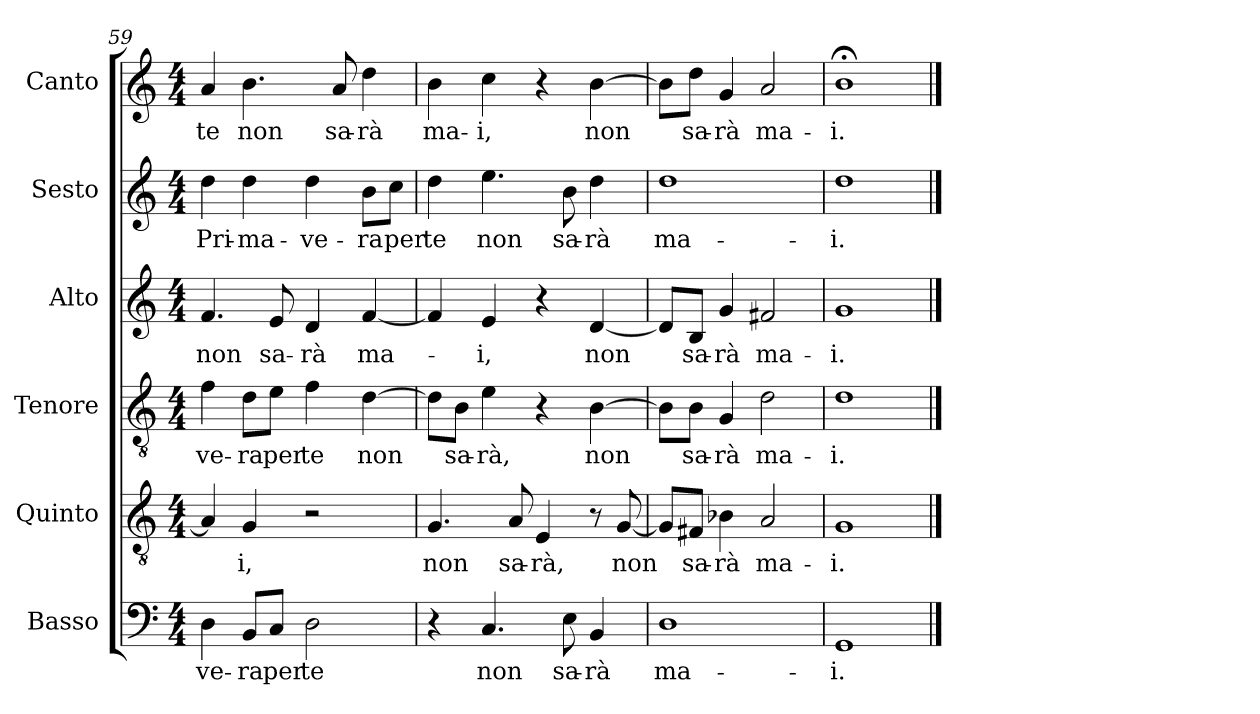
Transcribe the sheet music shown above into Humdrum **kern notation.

**kern	**text	**kern	**text	**kern	**text	**kern	**text	**kern	**text	**kern	**text
*part6	*part6	*part5	*part5	*part4	*part4	*part3	*part3	*part2	*part2	*part1	*part1
*staff6	*staff6	*staff5	*staff5	*staff4	*staff4	*staff3	*staff3	*staff2	*staff2	*staff1	*staff1
*I"Basso	*	*I"Quinto	*	*I"Tenore	*	*I"Alto	*	*I"Sesto	*	*I"Canto	*
*I'B	*	*	*	*I'T	*	*I'A	*	*	*	*I'C	*
*clefF4	*	*clefGv2	*	*clefGv2	*	*clefG2	*	*clefG2	*	*clefG2	*
*k[]	*	*k[]	*	*k[]	*	*k[]	*	*k[]	*	*k[]	*
*C:	*	*C:	*	*C:	*	*C:	*	*C:	*	*C:	*
*M4/4	*	*M4/4	*	*M4/4	*	*M4/4	*	*M4/4	*	*M4/4	*
=59	=59	=59	=59	=59	=59	=59	=59	=59	=59	=59	=59
!	!LO:LY:b	!	!	!	!LO:LY:b	!	!LO:LY:b	!	!LO:LY:b	!	!LO:LY:b
4D\	-ve-	4A/]	.	4f\	-ve-	4.f/	non	4dd\	Pri-	4a/	te
!	!LO:LY:b	!	!LO:LY:b	!	!LO:LY:b	!	!	!	!LO:LY:b	!	!LO:LY:b
8BB/L	-ra	4G/	-i,	8d\L	-ra	.	.	4dd\	-ma-	4.b\	non
!	!LO:LY:b	!	!	!	!LO:LY:b	!	!LO:LY:b	!	!	!	!
8C/J	per	.	.	8e\J	per	8e/	sa-	.	.	.	.
!	!LO:LY:b	!	!	!	!LO:LY:b	!	!LO:LY:b	!	!LO:LY:b	!	!
2D\	te	2r	.	4f\	te	4d/	-rà	4dd\	-ve-	.	.
!	!	!	!	!	!	!	!	!	!	!	!LO:LY:b
.	.	.	.	.	.	.	.	.	.	8a/	sa-
!	!	!	!	!	!LO:LY:b	!	!LO:LY:b	!	!LO:LY:b	!	!LO:LY:b
.	.	.	.	[4d\	non	[4f/	ma-	8b\L	-ra	4dd\	-rà
!	!	!	!	!	!	!	!	!	!LO:LY:b	!	!
.	.	.	.	.	.	.	.	8cc\J	per	.	.
=60	=60	=60	=60	=60	=60	=60	=60	=60	=60	=60	=60
!	!	!	!LO:LY:b	!	!	!	!	!	!LO:LY:b	!	!LO:LY:b
4r	.	4.G/	non	8d\L]	.	4f/]	.	4dd\	te	4b\	ma-
!	!	!	!	!	!LO:LY:b	!	!	!	!	!	!
.	.	.	.	8B\J	sa-	.	.	.	.	.	.
!	!LO:LY:b	!	!	!	!LO:LY:b	!	!LO:LY:b	!	!LO:LY:b	!	!LO:LY:b
4.C/	non	.	.	4e\	-rà,	4e/	-i,	4.ee\	non	4cc\	-i,
!	!	!	!LO:LY:b	!	!	!	!	!	!	!	!
.	.	8A/	sa-	.	.	.	.	.	.	.	.
!	!	!	!LO:LY:b	!	!	!	!	!	!	!	!
.	.	4E/	-rà,	4r	.	4r	.	.	.	4r	.
!	!LO:LY:b	!	!	!	!	!	!	!	!LO:LY:b	!	!
8E\	sa-	.	.	.	.	.	.	8b\	sa-	.	.
!	!LO:LY:b	!	!	!	!LO:LY:b	!	!LO:LY:b	!	!LO:LY:b	!	!LO:LY:b
4BB/	-rà	8r	.	[4B\	non	[4d/	non	4dd\	-rà	[4b\	non
!	!	!	!LO:LY:b	!	!	!	!	!	!	!	!
.	.	[8G/	non	.	.	.	.	.	.	.	.
=61	=61	=61	=61	=61	=61	=61	=61	=61	=61	=61	=61
!	!LO:LY:b	!	!	!	!	!	!	!	!LO:LY:b	!	!
1D	ma-	8G/L]	.	8B\L]	.	8d/L]	.	1dd	ma-	8b\L]	.
!	!	!	!LO:LY:b	!	!LO:LY:b	!	!LO:LY:b	!	!	!	!LO:LY:b
.	.	8F#X/J	sa-	8B\J	sa-	8B/J	sa-	.	.	8dd\J	sa-
!	!	!	!LO:LY:b	!	!LO:LY:b	!	!LO:LY:b	!	!	!	!LO:LY:b
.	.	4B-X\	-rà	4G/	-rà	4g/	-rà	.	.	4g/	-rà
!	!	!	!LO:LY:b	!	!LO:LY:b	!	!LO:LY:b	!	!	!	!LO:LY:b
.	.	2A/	ma-	2d\	ma-	2f#X/	ma-	.	.	2a/	ma-
=62	=62	=62	=62	=62	=62	=62	=62	=62	=62	=62	=62
!	!LO:LY:b	!	!LO:LY:b	!	!LO:LY:b	!	!LO:LY:b	!	!LO:LY:b	!	!LO:LY:b
1GG	-i.	1G	-i.	1d	-i.	1g	-i.	1dd	-i.	1b;<	-i.
==	==	==	==	==	==	==	==	==	==	==	==
*-	*-	*-	*-	*-	*-	*-	*-	*-	*-	*-	*-
